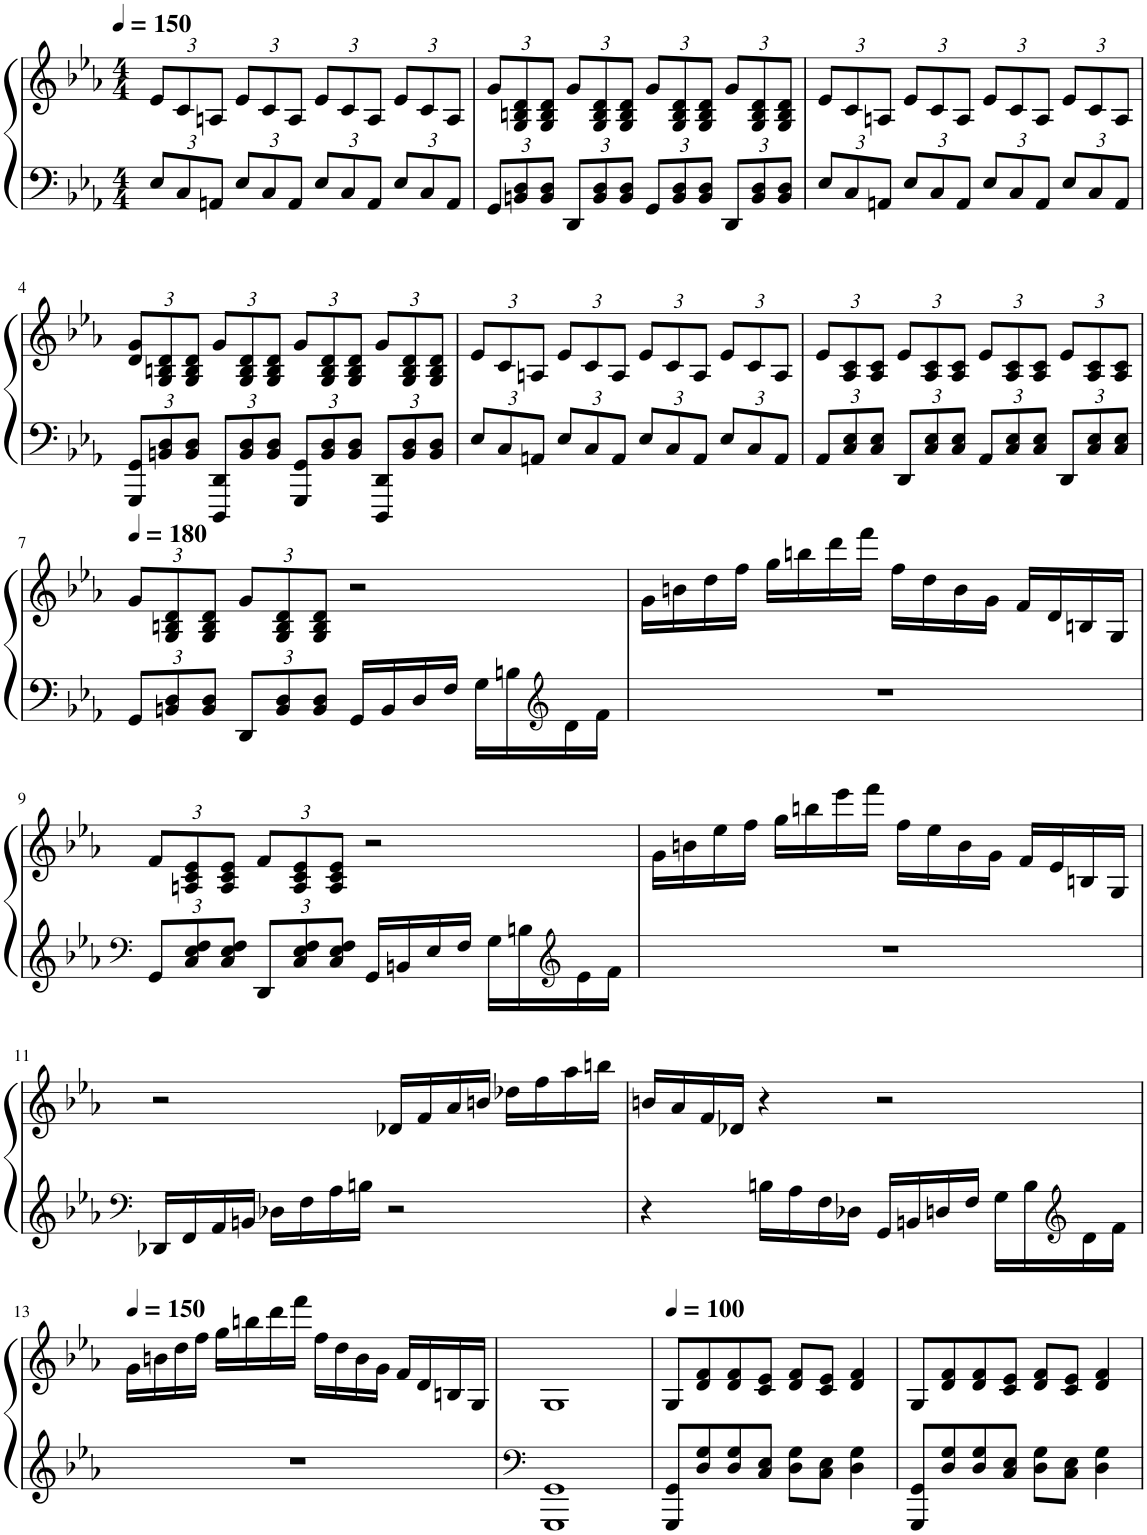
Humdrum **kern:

**kern	**kern
*part1	*part1
*staff2	*staff1
*I"Piano	*
*I'Pno.	*
*clefF4	*clefG2
*k[b-e-a-]	*k[b-e-a-]
*M4/4	*M4/4
*MM150	*MM150
*Xbrackettup	*Xbrackettup
=1	=1
12E-/L	12e-/L
12C/	12c/
12AAn/J	12An/J
12E-/L	12e-/L
12C/	12c/
12AA/J	12A/J
12E-/L	12e-/L
12C/	12c/
12AA/J	12A/J
12E-/L	12e-/L
12C/	12c/
12AA/J	12A/J
=2	=2
12GG/L	12g/L
12BBn/ 12D/	12G/ 12Bn/ 12d/
12BB/ 12D/J	12G/ 12B/ 12d/J
12DD/L	12g/L
12BB/ 12D/	12G/ 12B/ 12d/
12BB/ 12D/J	12G/ 12B/ 12d/J
12GG/L	12g/L
12BB/ 12D/	12G/ 12B/ 12d/
12BB/ 12D/J	12G/ 12B/ 12d/J
12DD/L	12g/L
12BB/ 12D/	12G/ 12B/ 12d/
12BB/ 12D/J	12G/ 12B/ 12d/J
=3	=3
12E-/L	12e-/L
12C/	12c/
12AAn/J	12An/J
12E-/L	12e-/L
12C/	12c/
12AA/J	12A/J
12E-/L	12e-/L
12C/	12c/
12AA/J	12A/J
12E-/L	12e-/L
12C/	12c/
12AA/J	12A/J
!!LO:LB:g=z
=4	=4
12GGG/ 12GG/L	12d/ 12g/L
12BBn/ 12D/	12G/ 12Bn/ 12d/
12BB/ 12D/J	12G/ 12B/ 12d/J
12DDD/ 12DD/L	12g/L
12BB/ 12D/	12G/ 12B/ 12d/
12BB/ 12D/J	12G/ 12B/ 12d/J
12GGG/ 12GG/L	12g/L
12BB/ 12D/	12G/ 12B/ 12d/
12BB/ 12D/J	12G/ 12B/ 12d/J
12DDD/ 12DD/L	12g/L
12BB/ 12D/	12G/ 12B/ 12d/
12BB/ 12D/J	12G/ 12B/ 12d/J
=5	=5
12E-/L	12e-/L
12C/	12c/
12AAn/J	12An/J
12E-/L	12e-/L
12C/	12c/
12AA/J	12A/J
12E-/L	12e-/L
12C/	12c/
12AA/J	12A/J
12E-/L	12e-/L
12C/	12c/
12AA/J	12A/J
=6	=6
12AA-/L	12e-/L
12C/ 12E-/	12A-/ 12c/
12C/ 12E-/J	12A-/ 12c/J
12DD/L	12e-/L
12C/ 12E-/	12A-/ 12c/
12C/ 12E-/J	12A-/ 12c/J
12AA-/L	12e-/L
12C/ 12E-/	12A-/ 12c/
12C/ 12E-/J	12A-/ 12c/J
12DD/L	12e-/L
12C/ 12E-/	12A-/ 12c/
12C/ 12E-/J	12A-/ 12c/J
!!LO:LB:g=z
=7	=7
*	*MM180
12GG/L	12g/L
12BBn/ 12D/	12G/ 12Bn/ 12d/
12BB/ 12D/J	12G/ 12B/ 12d/J
12DD/L	12g/L
12BB/ 12D/	12G/ 12B/ 12d/
12BB/ 12D/J	12G/ 12B/ 12d/J
16GG/LL	2r
16BB/	.
16D/	.
16F/JJ	.
16G\LL	.
16Bn\	.
*clefG2	*
16d\	.
16f\JJ	.
=8	=8
1r	16g\LL
.	16bn\
.	16dd\
.	16ff\JJ
.	16gg\LL
.	16bbn\
.	16ddd\
.	16fff\JJ
.	16ff\LL
.	16dd\
.	16b\
.	16g\JJ
.	16f/LL
.	16d/
.	16Bn/
.	16G/JJ
!!LO:LB:g=z
=9	=9
*clefF4	*
12GG/L	12f/L
12C/ 12E-/ 12F/	12An/ 12c/ 12e-/
12C/ 12E-/ 12F/J	12A/ 12c/ 12e-/J
12DD/L	12f/L
12C/ 12E-/ 12F/	12A/ 12c/ 12e-/
12C/ 12E-/ 12F/J	12A/ 12c/ 12e-/J
16GG/LL	2r
16BBn/	.
16E-/	.
16F/JJ	.
16G\LL	.
16Bn\	.
*clefG2	*
16e-\	.
16f\JJ	.
=10	=10
1r	16g\LL
.	16bn\
.	16ee-\
.	16ff\JJ
.	16gg\LL
.	16bbn\
.	16eee-\
.	16fff\JJ
.	16ff\LL
.	16ee-\
.	16b\
.	16g\JJ
.	16f/LL
.	16e-/
.	16Bn/
.	16G/JJ
!!LO:LB:g=z
=11	=11
*clefF4	*
16DD-X/LL	2r
16FF/	.
16AA-/	.
16BBn/JJ	.
16D-X\LL	.
16F\	.
16A-\	.
16Bn\JJ	.
2r	16d-X/LL
.	16f/
.	16a-/
.	16bn/JJ
.	16dd-X\LL
.	16ff\
.	16aa-\
.	16bbn\JJ
=12	=12
4r	16bn/LL
.	16a-/
.	16f/
.	16d-X/JJ
16Bn\LL	4r
16A-\	.
16F\	.
16D-X\JJ	.
16GG/LL	2r
16BBn/	.
16Dn/	.
16F/JJ	.
16G\LL	.
16B\	.
*clefG2	*
16d\	.
16f\JJ	.
!!LO:LB:g=z
=13	=13
*	*MM150
1r	16g\LL
.	16bn\
.	16dd\
.	16ff\JJ
.	16gg\LL
.	16bbn\
.	16ddd\
.	16fff\JJ
.	16ff\LL
.	16dd\
.	16b\
.	16g\JJ
.	16f/LL
.	16d/
.	16Bn/
.	16G/JJ
=14	=14
*clefF4	*
1GGG 1GG	1G
=15	=15
*	*MM100
8GGG/ 8GG/L	8G/L
8D/ 8G/	8d/ 8f/
8D/ 8G/	8d/ 8f/
8C/ 8E-/J	8c/ 8e-/J
8D\ 8G\L	8d/ 8f/L
8C\ 8E-\J	8c/ 8e-/J
4D\ 4G\	4d/ 4f/
=16	=16
8GGG/ 8GG/L	8G/L
8D/ 8G/	8d/ 8f/
8D/ 8G/	8d/ 8f/
8C/ 8E-/J	8c/ 8e-/J
8D\ 8G\L	8d/ 8f/L
8C\ 8E-\J	8c/ 8e-/J
4D\ 4G\	4d/ 4f/
=	=
*-	*-
